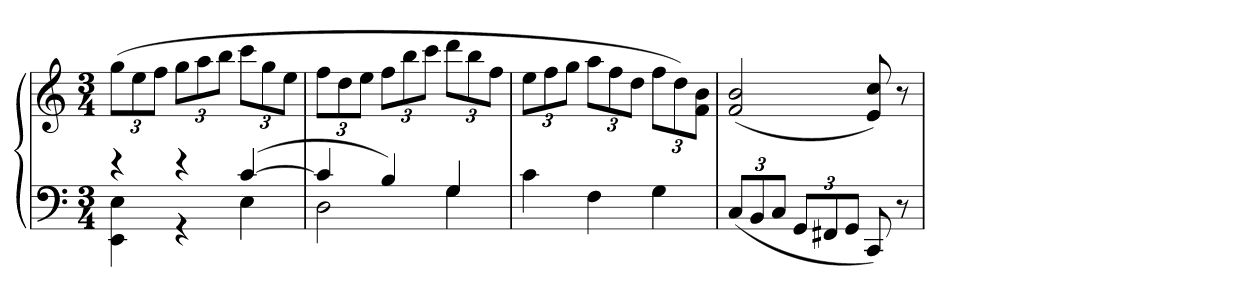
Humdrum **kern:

**kern	**kern
*part1	*part1
*staff2	*staff1
*clefF4	*clefG2
*k[]	*k[]
*M3/4	*M3/4
=	=
*^	*
4r	4EE 4E	(12ggL
.	.	12ee
.	.	12ffJ
4r	4r	12ggL
.	.	12aa
.	.	12bbJ
([4c	4E	12cccL
.	.	12gg
.	.	12eeJ
=	=	=
4c]	2D	12ffL
.	.	12dd
.	.	12eeJ
4B)	.	12ffL
.	.	12bb
.	.	12cccJ
4G	4G	12dddL
.	.	12bb
.	.	12ffJ
*v	*v	*
=	=
4c	12eeL
.	12ff
.	12ggJ
4F	12aaL
.	12ff
.	12ddJ
4G	12ffL
.	12dd)
.	12f 12bJ
=	=
(12CL	(2f 2b
12BB	.
12CJ	.
12GGL	.
12FF#X	.
12GGJ	.
8CC)	8e 8cc)
8r	8r
=	=
*-	*-
